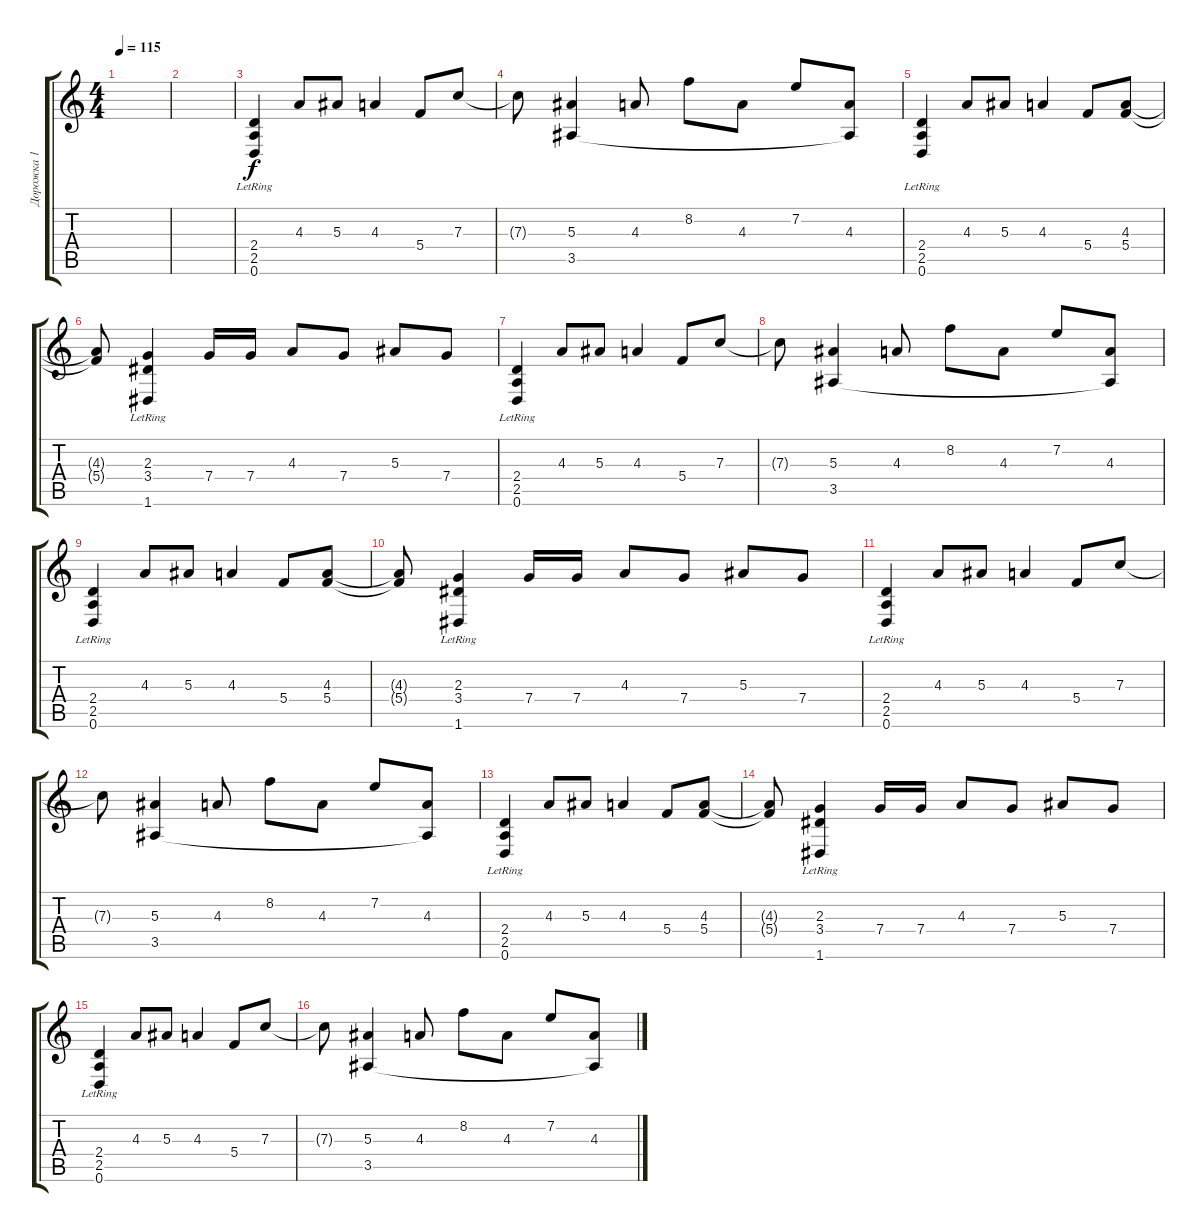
\track ("Дорожка 1" "Дорожка 1") {instrument acousticguitarnylon}
\staff {score tabs}
\tuning (D4 A3 F3 C3 G2 D2) {hide}
\ts (4 4)
\tempo 115
\clef g2
\ks c
|
|
(2.4{lr} 2.5{lr} 0.6{lr}).4 4.3.8 5.3.8 4.3.4 5.4.8 7.3.8 |
7.3{t}.8 (5.3 3.5).4 4.3.8 8.2.8 4.3.8 7.2.8 (4.3 3.5{t}).8 |
(2.4{lr} 2.5{lr} 0.6{lr}).4 4.3.8 5.3.8 4.3.4 5.4.8 (4.3 5.4).8 |
(4.3{t} 5.4{t}).8 (2.3 3.4 1.6{lr}).4 7.4.16 7.4.16 4.3.8 7.4.8 5.3.8 7.4.8 |
(2.4{lr} 2.5{lr} 0.6{lr}).4 4.3.8 5.3.8 4.3.4 5.4.8 7.3.8 |
7.3{t}.8 (5.3 3.5).4 4.3.8 8.2.8 4.3.8 7.2.8 (4.3 3.5{t}).8 |
(2.4{lr} 2.5{lr} 0.6{lr}).4 4.3.8 5.3.8 4.3.4 5.4.8 (4.3 5.4).8 |
(4.3{t} 5.4{t}).8 (2.3 3.4 1.6{lr}).4 7.4.16 7.4.16 4.3.8 7.4.8 5.3.8 7.4.8 |
(2.4{lr} 2.5{lr} 0.6{lr}).4 4.3.8 5.3.8 4.3.4 5.4.8 7.3.8 |
7.3{t}.8 (5.3 3.5).4 4.3.8 8.2.8 4.3.8 7.2.8 (4.3 3.5{t}).8 |
(2.4{lr} 2.5{lr} 0.6{lr}).4 4.3.8 5.3.8 4.3.4 5.4.8 (4.3 5.4).8 |
(4.3{t} 5.4{t}).8 (2.3 3.4 1.6{lr}).4 7.4.16 7.4.16 4.3.8 7.4.8 5.3.8 7.4.8 |
(2.4{lr} 2.5{lr} 0.6{lr}).4 4.3.8 5.3.8 4.3.4 5.4.8 7.3.8 |
7.3{t}.8 (5.3 3.5).4 4.3.8 8.2.8 4.3.8 7.2.8 (4.3 3.5{t}).8
